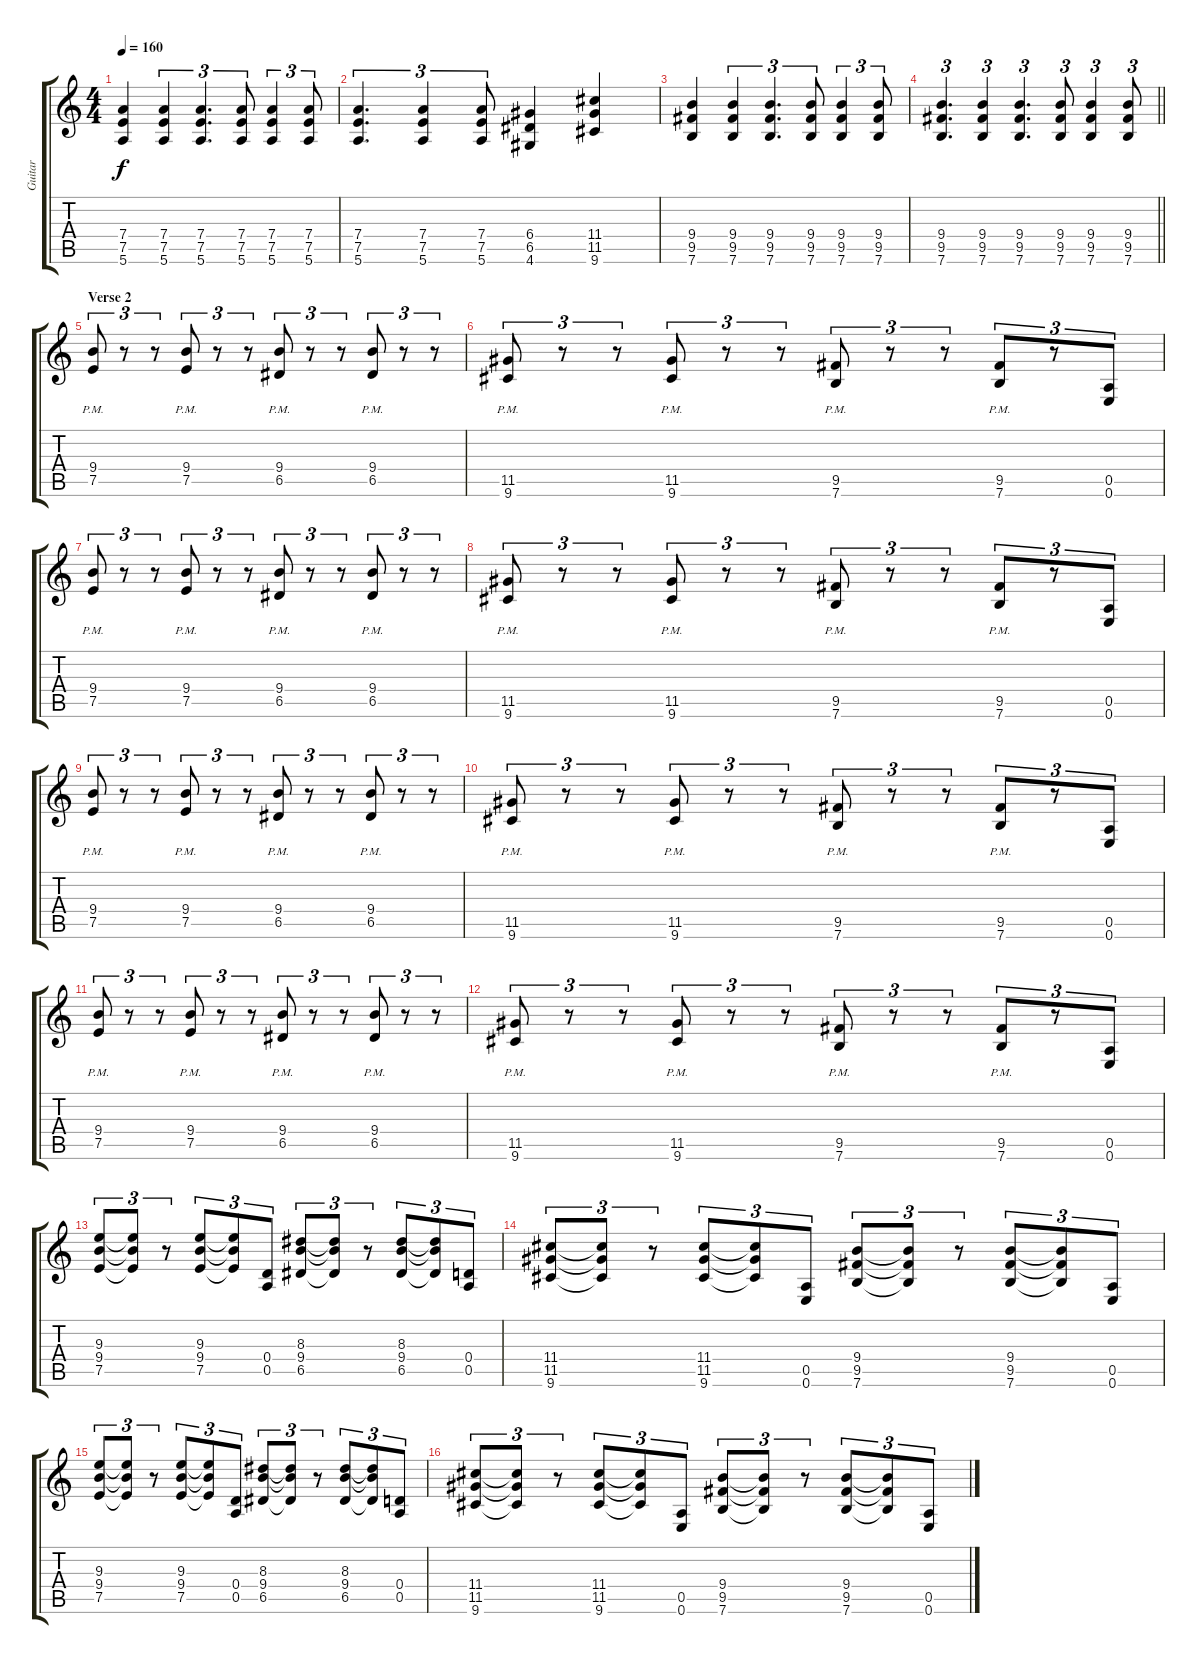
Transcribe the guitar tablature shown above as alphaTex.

\track ("Guitar" "Guitar") {instrument distortionguitar}
\staff {score tabs}
\tuning (E4 B3 G3 D3 A2 E2) {hide}
\ts (4 4)
\tempo 160
\clef g2
\ks c
(7.4 7.5 5.6).4{dy f} (7.4 7.5 5.6).4{tu (3 2)} (7.4 7.5 5.6).4{d tu (3 2)} (7.4 7.5 5.6).8{tu (3 2)} (7.4 7.5 5.6).4{tu (3 2)} (7.4 7.5 5.6).8{tu (3 2)} |
(7.4 7.5 5.6).4{d tu (3 2)} (7.4 7.5 5.6).4{tu (3 2)} (7.4 7.5 5.6).8{tu (3 2)} (6.4 6.5 4.6).4 (11.4 11.5 9.6).4 |
(9.4 9.5 7.6).4 (9.4 9.5 7.6).4{tu (3 2)} (9.4 9.5 7.6).4{d tu (3 2)} (9.4 9.5 7.6).8{tu (3 2)} (9.4 9.5 7.6).4{tu (3 2)} (9.4 9.5 7.6).8{tu (3 2)} |
\barLineRight lightlight
(9.4 9.5 7.6).4{d tu (3 2)} (9.4 9.5 7.6).4{tu (3 2)} (9.4 9.5 7.6).4{d tu (3 2)} (9.4 9.5 7.6).8{tu (3 2)} (9.4 9.5 7.6).4{tu (3 2)} (9.4 9.5 7.6).8{tu (3 2)} |
\section ("" "Verse 2")
(9.4{pm} 7.5{pm}).8{tu (3 2) volume 11 balance 8} r.8{tu (3 2)} r.8{tu (3 2)} (9.4{pm} 7.5{pm}).8{tu (3 2)} r.8{tu (3 2)} r.8{tu (3 2)} (9.4{pm} 6.5{pm}).8{tu (3 2)} r.8{tu (3 2)} r.8{tu (3 2)} (9.4{pm} 6.5{pm}).8{tu (3 2)} r.8{tu (3 2)} r.8{tu (3 2)} |
(11.5{pm} 9.6{pm}).8{tu (3 2)} r.8{tu (3 2)} r.8{tu (3 2)} (11.5{pm} 9.6{pm}).8{tu (3 2)} r.8{tu (3 2)} r.8{tu (3 2)} (9.5{pm} 7.6{pm}).8{tu (3 2)} r.8{tu (3 2)} r.8{tu (3 2)} (9.5{pm} 7.6{pm}).8{tu (3 2)} r.8{tu (3 2)} (0.5 0.6).8{tu (3 2)} |
(9.4{pm} 7.5{pm}).8{tu (3 2)} r.8{tu (3 2)} r.8{tu (3 2)} (9.4{pm} 7.5{pm}).8{tu (3 2)} r.8{tu (3 2)} r.8{tu (3 2)} (9.4{pm} 6.5{pm}).8{tu (3 2)} r.8{tu (3 2)} r.8{tu (3 2)} (9.4{pm} 6.5{pm}).8{tu (3 2)} r.8{tu (3 2)} r.8{tu (3 2)} |
(11.5{pm} 9.6{pm}).8{tu (3 2)} r.8{tu (3 2)} r.8{tu (3 2)} (11.5{pm} 9.6{pm}).8{tu (3 2)} r.8{tu (3 2)} r.8{tu (3 2)} (9.5{pm} 7.6{pm}).8{tu (3 2)} r.8{tu (3 2)} r.8{tu (3 2)} (9.5{pm} 7.6{pm}).8{tu (3 2)} r.8{tu (3 2)} (0.5 0.6).8{tu (3 2)} |
(9.4{pm} 7.5{pm}).8{tu (3 2)} r.8{tu (3 2)} r.8{tu (3 2)} (9.4{pm} 7.5{pm}).8{tu (3 2)} r.8{tu (3 2)} r.8{tu (3 2)} (9.4{pm} 6.5{pm}).8{tu (3 2)} r.8{tu (3 2)} r.8{tu (3 2)} (9.4{pm} 6.5{pm}).8{tu (3 2)} r.8{tu (3 2)} r.8{tu (3 2)} |
(11.5{pm} 9.6{pm}).8{tu (3 2)} r.8{tu (3 2)} r.8{tu (3 2)} (11.5{pm} 9.6{pm}).8{tu (3 2)} r.8{tu (3 2)} r.8{tu (3 2)} (9.5{pm} 7.6{pm}).8{tu (3 2)} r.8{tu (3 2)} r.8{tu (3 2)} (9.5{pm} 7.6{pm}).8{tu (3 2)} r.8{tu (3 2)} (0.5 0.6).8{tu (3 2)} |
(9.4{pm} 7.5{pm}).8{tu (3 2)} r.8{tu (3 2)} r.8{tu (3 2)} (9.4{pm} 7.5{pm}).8{tu (3 2)} r.8{tu (3 2)} r.8{tu (3 2)} (9.4{pm} 6.5{pm}).8{tu (3 2)} r.8{tu (3 2)} r.8{tu (3 2)} (9.4{pm} 6.5{pm}).8{tu (3 2)} r.8{tu (3 2)} r.8{tu (3 2)} |
(11.5{pm} 9.6{pm}).8{tu (3 2)} r.8{tu (3 2)} r.8{tu (3 2)} (11.5{pm} 9.6{pm}).8{tu (3 2)} r.8{tu (3 2)} r.8{tu (3 2)} (9.5{pm} 7.6{pm}).8{tu (3 2)} r.8{tu (3 2)} r.8{tu (3 2)} (9.5{pm} 7.6{pm}).8{tu (3 2)} r.8{tu (3 2)} (0.5 0.6).8{tu (3 2)} |
(9.3 9.4 7.5).8{tu (3 2)} (9.3{t} 9.4{t} 7.5{t}).8{tu (3 2)} r.8{tu (3 2)} (9.3 9.4 7.5).8{tu (3 2)} (9.3{t} 9.4{t} 7.5{t}).8{tu (3 2)} (0.4 0.5).8{tu (3 2)} (8.3 9.4 6.5).8{tu (3 2)} (8.3{t} 9.4{t} 6.5{t}).8{tu (3 2)} r.8{tu (3 2)} (8.3 9.4 6.5).8{tu (3 2)} (8.3{t} 9.4{t} 6.5{t}).8{tu (3 2)} (0.4 0.5).8{tu (3 2)} |
(11.4 11.5 9.6).8{tu (3 2)} (11.4{t} 11.5{t} 9.6{t}).8{tu (3 2)} r.8{tu (3 2)} (11.4 11.5 9.6).8{tu (3 2)} (11.4{t} 11.5{t} 9.6{t}).8{tu (3 2)} (0.5 0.6).8{tu (3 2)} (9.4 9.5 7.6).8{tu (3 2)} (9.4{t} 9.5{t} 7.6{t}).8{tu (3 2)} r.8{tu (3 2)} (9.4 9.5 7.6).8{tu (3 2)} (9.4{t} 9.5{t} 7.6{t}).8{tu (3 2)} (0.5 0.6).8{tu (3 2)} |
(9.3 9.4 7.5).8{tu (3 2)} (9.3{t} 9.4{t} 7.5{t}).8{tu (3 2)} r.8{tu (3 2)} (9.3 9.4 7.5).8{tu (3 2)} (9.3{t} 9.4{t} 7.5{t}).8{tu (3 2)} (0.4 0.5).8{tu (3 2)} (8.3 9.4 6.5).8{tu (3 2)} (8.3{t} 9.4{t} 6.5{t}).8{tu (3 2)} r.8{tu (3 2)} (8.3 9.4 6.5).8{tu (3 2)} (8.3{t} 9.4{t} 6.5{t}).8{tu (3 2)} (0.4 0.5).8{tu (3 2)} |
(11.4 11.5 9.6).8{tu (3 2)} (11.4{t} 11.5{t} 9.6{t}).8{tu (3 2)} r.8{tu (3 2)} (11.4 11.5 9.6).8{tu (3 2)} (11.4{t} 11.5{t} 9.6{t}).8{tu (3 2)} (0.5 0.6).8{tu (3 2)} (9.4 9.5 7.6).8{tu (3 2)} (9.4{t} 9.5{t} 7.6{t}).8{tu (3 2)} r.8{tu (3 2)} (9.4 9.5 7.6).8{tu (3 2)} (9.4{t} 9.5{t} 7.6{t}).8{tu (3 2)} (0.5 0.6).8{tu (3 2)}
